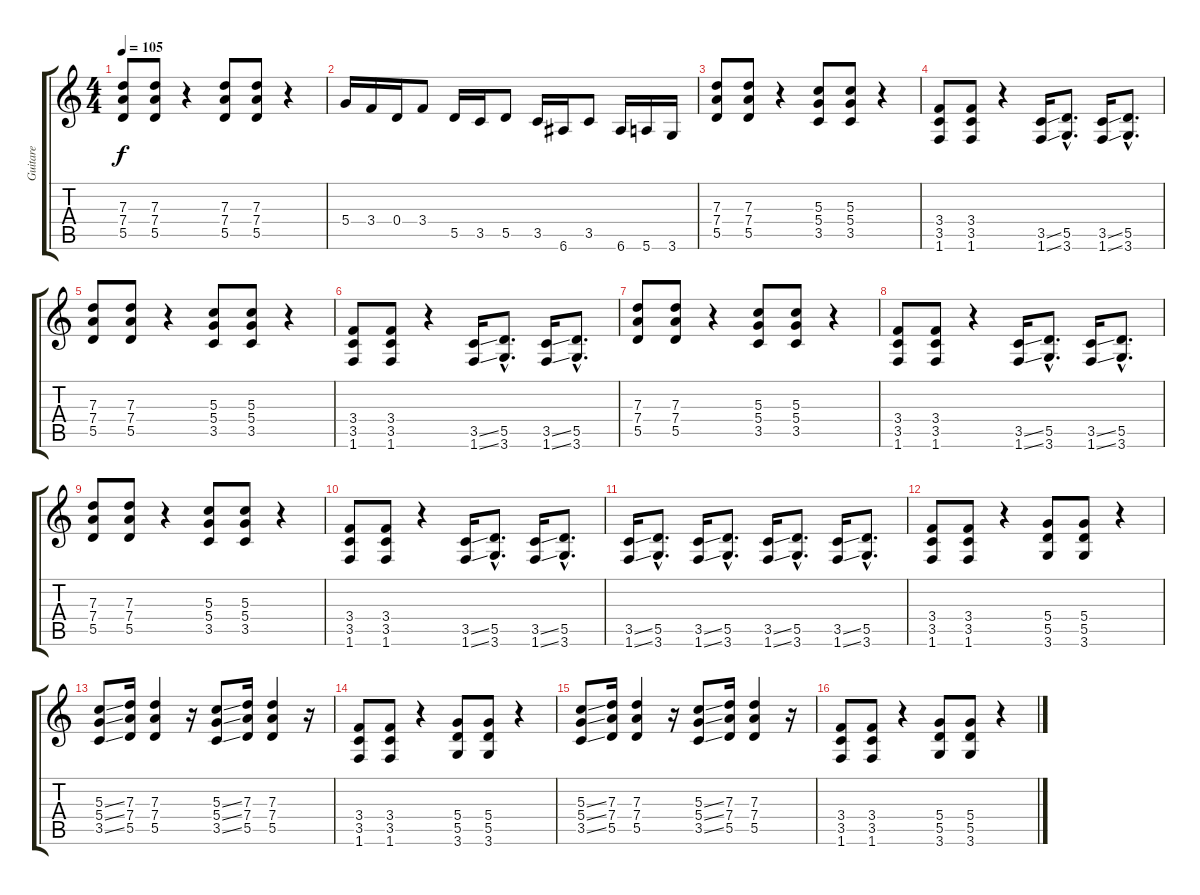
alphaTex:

\track ("Guitare" "Guitare") {instrument distortionguitar}
\staff {score tabs}
\tuning (E4 B3 G3 D3 A2 E2) {hide}
\ts (4 4)
\tempo 105
\clef g2
\ks c
(7.3 7.4 5.5).8{dy f} (7.3 7.4 5.5).8 r.4 (7.3 7.4 5.5).8 (7.3 7.4 5.5).8 r.4 |
5.4.16 3.4.16 0.4.16 3.4.8 5.5.16 3.5.16 5.5.8 3.5.16 6.6.16 3.5.8 6.6.16 5.6.16 3.6.16 |
(7.3 7.4 5.5).8 (7.3 7.4 5.5).8 r.4 (5.3 5.4 3.5).8 (5.3 5.4 3.5).8 r.4 |
(3.4 3.5 1.6).8 (3.4 3.5 1.6).8 r.4 (3.5{ss} 1.6{ss}).16 (5.5{hac} 3.6{hac}).8{d} (3.5{ss} 1.6{ss}).16 (5.5{hac} 3.6{hac}).8{d} |
(7.3 7.4 5.5).8 (7.3 7.4 5.5).8 r.4 (5.3 5.4 3.5).8 (5.3 5.4 3.5).8 r.4 |
(3.4 3.5 1.6).8 (3.4 3.5 1.6).8 r.4 (3.5{ss} 1.6{ss}).16 (5.5{hac} 3.6{hac}).8{d} (3.5{ss} 1.6{ss}).16 (5.5{hac} 3.6{hac}).8{d} |
(7.3 7.4 5.5).8 (7.3 7.4 5.5).8 r.4 (5.3 5.4 3.5).8 (5.3 5.4 3.5).8 r.4 |
(3.4 3.5 1.6).8 (3.4 3.5 1.6).8 r.4 (3.5{ss} 1.6{ss}).16 (5.5{hac} 3.6{hac}).8{d} (3.5{ss} 1.6{ss}).16 (5.5{hac} 3.6{hac}).8{d} |
(7.3 7.4 5.5).8 (7.3 7.4 5.5).8 r.4 (5.3 5.4 3.5).8 (5.3 5.4 3.5).8 r.4 |
(3.4 3.5 1.6).8 (3.4 3.5 1.6).8 r.4 (3.5{ss} 1.6{ss}).16 (5.5{hac} 3.6{hac}).8{d} (3.5{ss} 1.6{ss}).16 (5.5{hac} 3.6{hac}).8{d} |
(3.5{ss} 1.6{ss}).16 (5.5{hac} 3.6{hac}).8{d} (3.5{ss} 1.6{ss}).16 (5.5{hac} 3.6{hac}).8{d} (3.5{ss} 1.6{ss}).16 (5.5{hac} 3.6{hac}).8{d} (3.5{ss} 1.6{ss}).16 (5.5{hac} 3.6{hac}).8{d} |
(3.4 3.5 1.6).8 (3.4 3.5 1.6).8 r.4 (5.4 5.5 3.6).8 (5.4 5.5 3.6).8 r.4 |
(5.3{ss} 5.4{ss} 3.5{ss}).8 (7.3 7.4 5.5).16 (7.3 7.4 5.5).4 r.16 (5.3{ss} 5.4{ss} 3.5{ss}).8 (7.3 7.4 5.5).16 (7.3 7.4 5.5).4 r.16 |
(3.4 3.5 1.6).8 (3.4 3.5 1.6).8 r.4 (5.4 5.5 3.6).8 (5.4 5.5 3.6).8 r.4 |
(5.3{ss} 5.4{ss} 3.5{ss}).8 (7.3 7.4 5.5).16 (7.3 7.4 5.5).4 r.16 (5.3{ss} 5.4{ss} 3.5{ss}).8 (7.3 7.4 5.5).16 (7.3 7.4 5.5).4 r.16 |
(3.4 3.5 1.6).8 (3.4 3.5 1.6).8 r.4 (5.4 5.5 3.6).8 (5.4 5.5 3.6).8 r.4
